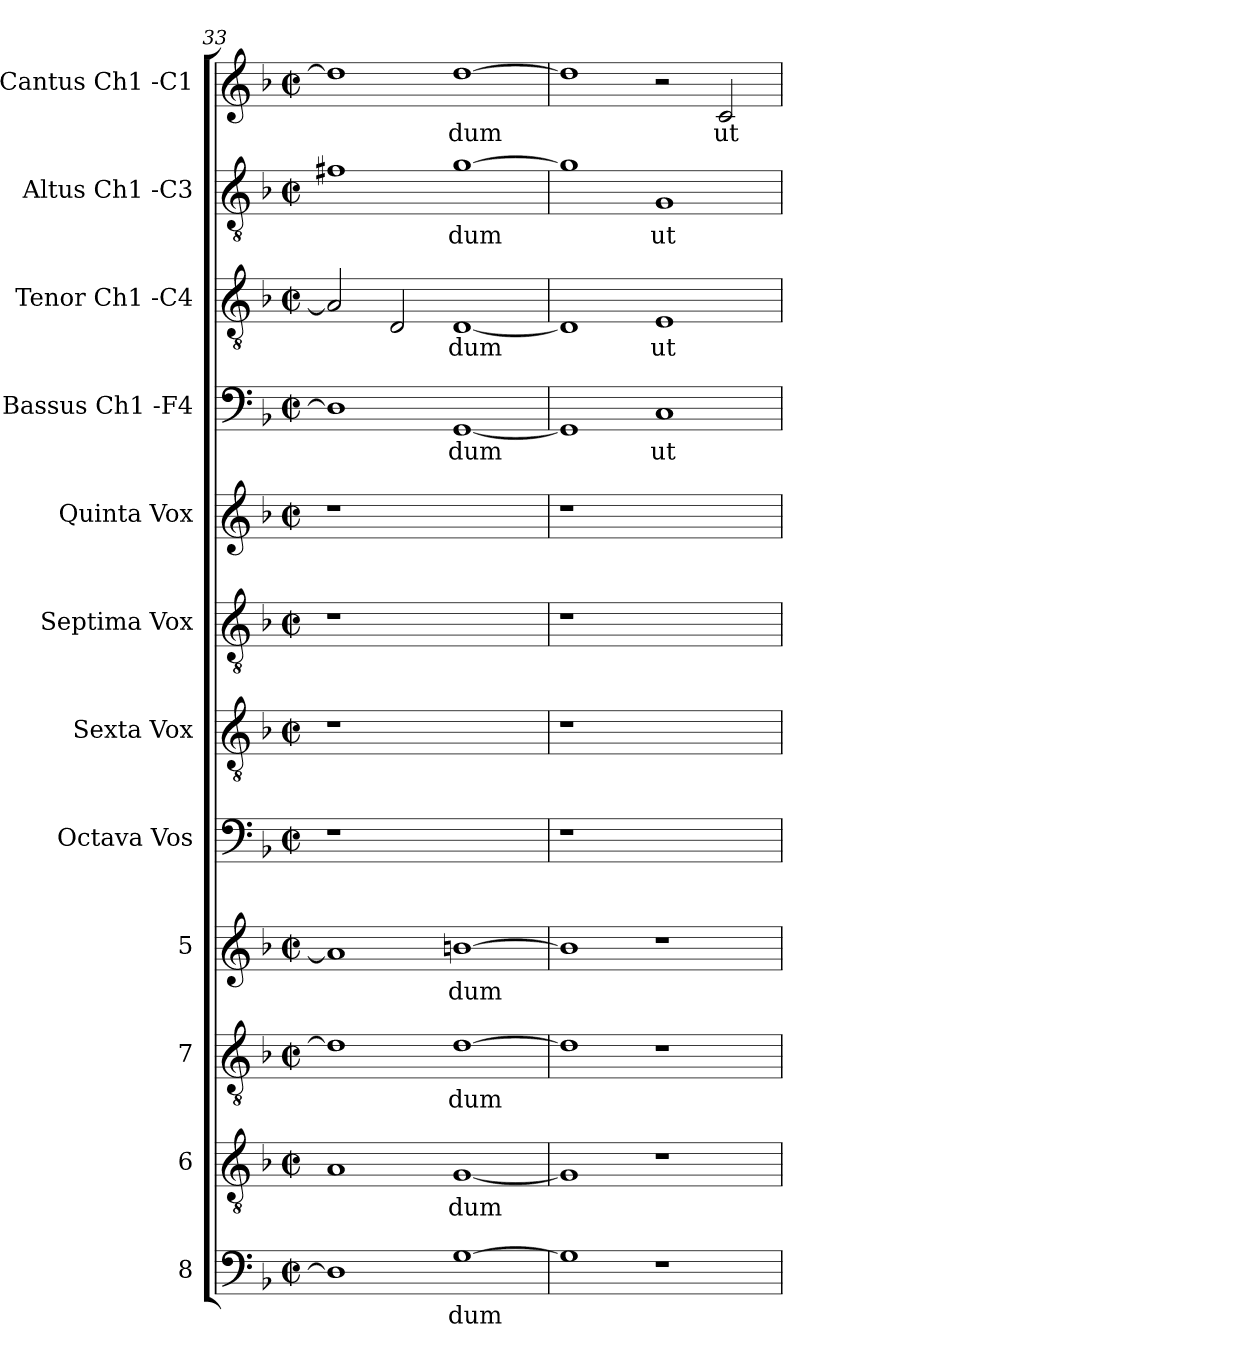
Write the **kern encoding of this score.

**kern	**text	**kern	**text	**kern	**text	**kern	**text	**kern	**kern	**kern	**kern	**kern	**text	**kern	**text	**kern	**text	**kern	**text
*part12	*part12	*part11	*part11	*part10	*part10	*part9	*part9	*part8	*part7	*part6	*part5	*part4	*part4	*part3	*part3	*part2	*part2	*part1	*part1
*staff12	*staff12	*staff11	*staff11	*staff10	*staff10	*staff9	*staff9	*staff8	*staff7	*staff6	*staff5	*staff4	*staff4	*staff3	*staff3	*staff2	*staff2	*staff1	*staff1
*I"8	*	*I"6	*	*I"7	*	*I"5	*	*I"Octava  Vos	*I"Sexta  Vox	*I"Septima  Vox	*I"Quinta  Vox	*I"Bassus  Ch1 -F4	*	*I"Tenor  Ch1 -C4	*	*I"Altus  Ch1 -C3	*	*I"Cantus  Ch1 -C1	*
*	*	*	*	*	*	*	*	*	*	*	*	*I'B	*	*I'T	*	*I'A	*	*I'C	*
*clefF4	*	*clefGv2	*	*clefGv2	*	*clefG2	*	*clefF4	*clefGv2	*clefGv2	*clefG2	*clefF4	*	*clefGv2	*	*clefGv2	*	*clefG2	*
*k[b-]	*	*k[b-]	*	*k[b-]	*	*k[b-]	*	*k[b-]	*k[b-]	*k[b-]	*k[b-]	*k[b-]	*	*k[b-]	*	*k[b-]	*	*k[b-]	*
*F:	*	*F:	*	*F:	*	*F:	*	*F:	*F:	*F:	*F:	*F:	*	*F:	*	*F:	*	*F:	*
*M2/2	*	*M2/2	*	*M2/2	*	*M2/2	*	*M2/2	*M2/2	*M2/2	*M2/2	*M2/2	*	*M2/2	*	*M2/2	*	*M2/2	*
*met(c|)	*	*met(c|)	*	*met(c|)	*	*met(c|)	*	*met(c|)	*met(c|)	*met(c|)	*met(c|)	*met(c|)	*	*met(c|)	*	*met(c|)	*	*met(c|)	*
=33	=33	=33	=33	=33	=33	=33	=33	=33	=33	=33	=33	=33	=33	=33	=33	=33	=33	=33	=33
!	!LO:LY:b:cj	!	!LO:LY:b:cj	!	!LO:LY:b:cj	!	!LO:LY:b:cj	!	!	!	!	!	!LO:LY:b:cj	!	!LO:LY:b:cj	!	!LO:LY:b:cj	!	!LO:LY:b:cj
1D]	--	1A	--	1d]	--	1a]	--	1r	1r	1r	1r	1D]	--	2A/]	--	1f#X	--	1dd]	--
!	!	!	!	!	!	!	!	!	!	!	!	!	!	!	!LO:LY:b:cj	!	!	!	!
.	.	.	.	.	.	.	.	.	.	.	.	.	.	2D/	--	.	.	.	.
!	!LO:LY:b:cj	!	!LO:LY:b:cj	!	!LO:LY:b:cj	!	!LO:LY:b:cj	!	!	!	!	!	!LO:LY:b:cj	!	!LO:LY:b:cj	!	!LO:LY:b:cj	!	!LO:LY:b:cj
[>1G	-dum	[<1G	-dum	[>1d	-dum	[>1bn	-dum	1ryy	1ryy	1ryy	1ryy	[<1GG	-dum	[<1D	-dum	[>1g	-dum	[>1dd	-dum
=34	=34	=34	=34	=34	=34	=34	=34	=34	=34	=34	=34	=34	=34	=34	=34	=34	=34	=34	=34
!	!LO:LY:b:cj	!	!LO:LY:b:cj	!	!LO:LY:b:cj	!	!LO:LY:b:cj	!	!	!	!	!	!LO:LY:b:cj	!	!LO:LY:b:cj	!	!LO:LY:b:cj	!	!LO:LY:b:cj
1G]	.	1G]	.	1d]	.	1b]	.	1r	1r	1r	1r	1GG]	.	1D]	.	1g]	.	1dd]	.
!	!	!	!	!	!	!	!	!	!	!	!	!	!LO:LY:b:cj	!	!LO:LY:b:cj	!	!LO:LY:b:cj	!	!
1r	.	1r	.	1r	.	1r	.	1ryy	1ryy	1ryy	1ryy	1C	ut	1E	ut	1G	ut	2r	.
!	!	!	!	!	!	!	!	!	!	!	!	!	!	!	!	!	!	!	!LO:LY:b:cj
.	.	.	.	.	.	.	.	.	.	.	.	.	.	.	.	.	.	2c/	ut
=	=	=	=	=	=	=	=	=	=	=	=	=	=	=	=	=	=	=	=
*-	*-	*-	*-	*-	*-	*-	*-	*-	*-	*-	*-	*-	*-	*-	*-	*-	*-	*-	*-
